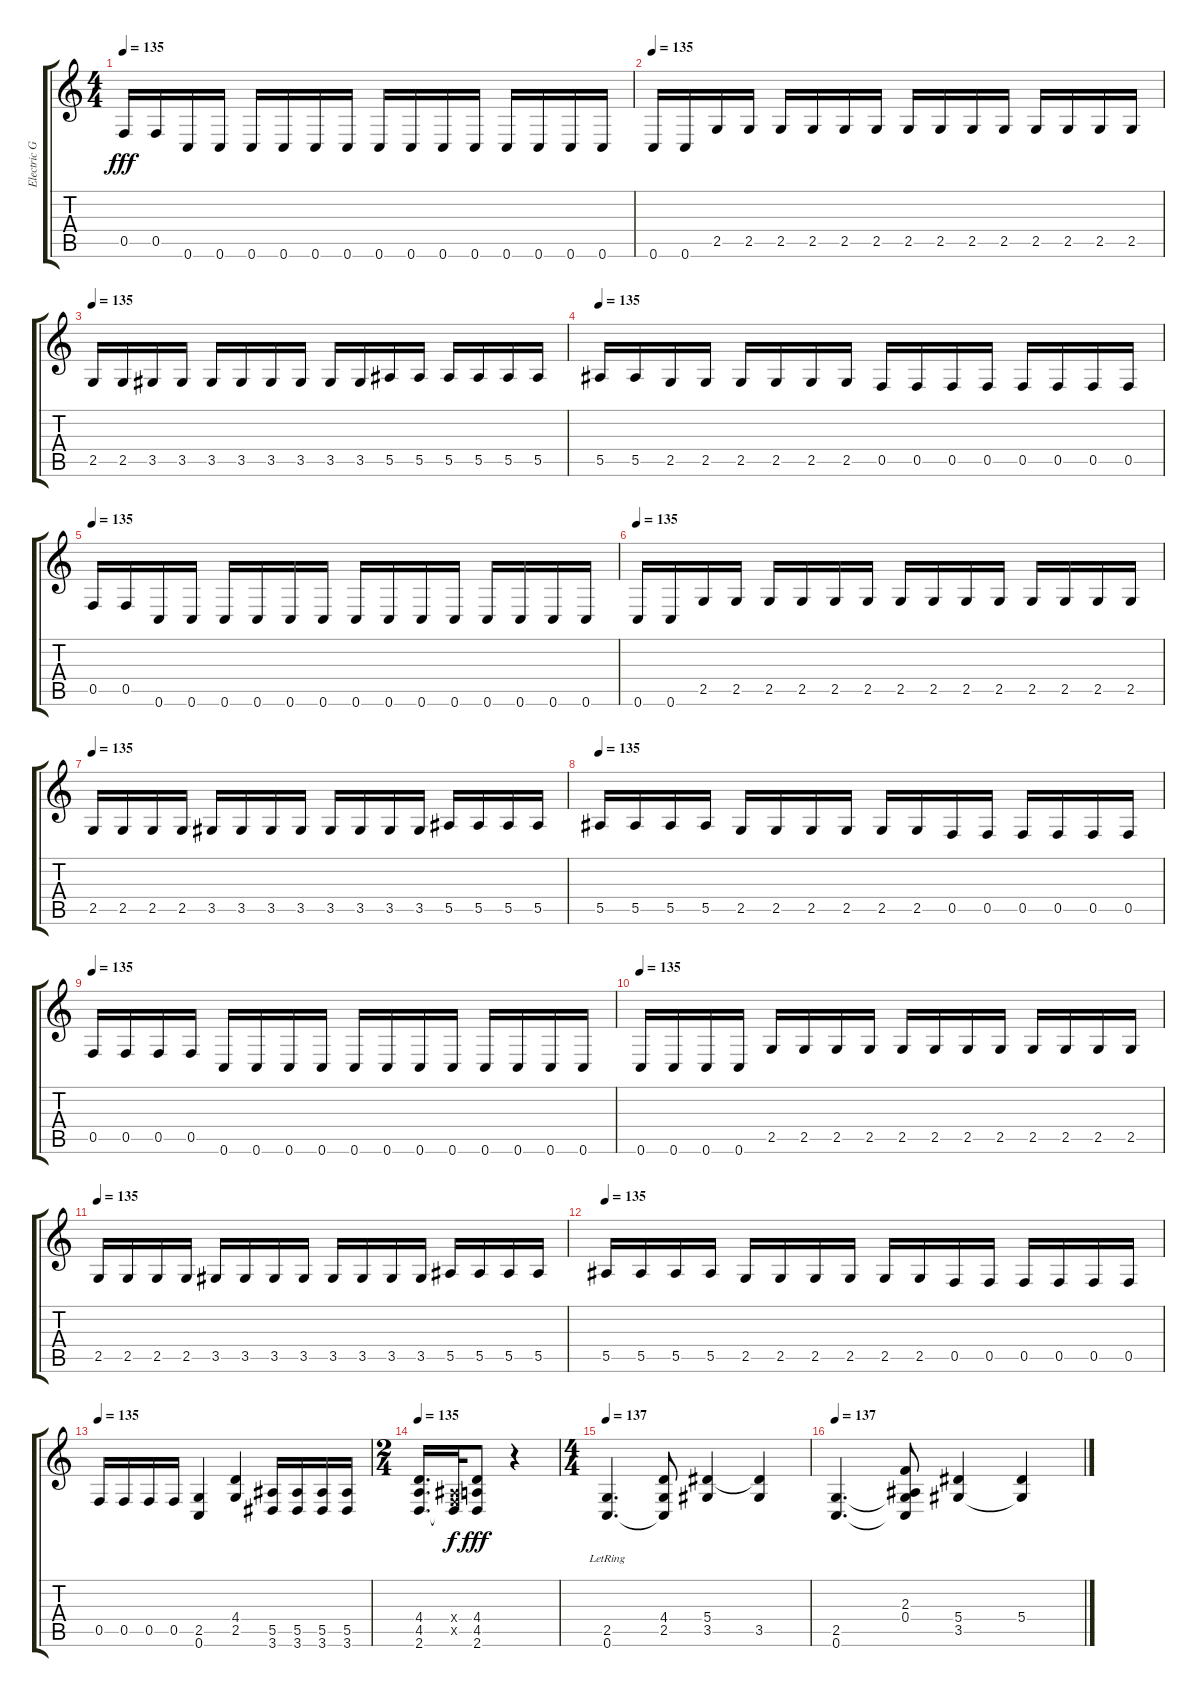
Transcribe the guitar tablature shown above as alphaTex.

\track ("Electric Guitar 2" "Electric G") {instrument distortionguitar}
\staff {score tabs}
\tuning (C4 G3 Eb3 Bb2 F2 C2) {hide}
\ts (4 4)
\tempo 135
\clef g2
\ks c
0.5.16{dy fff} 0.5.16 0.6.16 0.6.16 0.6.16 0.6.16 0.6.16 0.6.16 0.6.16 0.6.16 0.6.16 0.6.16 0.6.16 0.6.16 0.6.16 0.6.16 |
\tempo 135
0.6.16 0.6.16 2.5.16 2.5.16 2.5.16 2.5.16 2.5.16 2.5.16 2.5.16 2.5.16 2.5.16 2.5.16 2.5.16 2.5.16 2.5.16 2.5.16 |
\tempo 135
2.5.16 2.5.16 3.5.16 3.5.16 3.5.16 3.5.16 3.5.16 3.5.16 3.5.16 3.5.16 5.5.16 5.5.16 5.5.16 5.5.16 5.5.16 5.5.16 |
\tempo 135
5.5.16 5.5.16 2.5.16 2.5.16 2.5.16 2.5.16 2.5.16 2.5.16 0.5.16 0.5.16 0.5.16 0.5.16 0.5.16 0.5.16 0.5.16 0.5.16 |
\tempo 135
0.5.16 0.5.16 0.6.16 0.6.16 0.6.16 0.6.16 0.6.16 0.6.16 0.6.16 0.6.16 0.6.16 0.6.16 0.6.16 0.6.16 0.6.16 0.6.16 |
\tempo 135
0.6.16 0.6.16 2.5.16 2.5.16 2.5.16 2.5.16 2.5.16 2.5.16 2.5.16 2.5.16 2.5.16 2.5.16 2.5.16 2.5.16 2.5.16 2.5.16 |
\tempo 135
2.5.16 2.5.16 2.5.16 2.5.16 3.5.16 3.5.16 3.5.16 3.5.16 3.5.16 3.5.16 3.5.16 3.5.16 5.5.16 5.5.16 5.5.16 5.5.16 |
\tempo 135
5.5.16 5.5.16 5.5.16 5.5.16 2.5.16 2.5.16 2.5.16 2.5.16 2.5.16 2.5.16 0.5.16 0.5.16 0.5.16 0.5.16 0.5.16 0.5.16 |
\tempo 135
0.5.16 0.5.16 0.5.16 0.5.16 0.6.16 0.6.16 0.6.16 0.6.16 0.6.16 0.6.16 0.6.16 0.6.16 0.6.16 0.6.16 0.6.16 0.6.16 |
\tempo 135
0.6.16 0.6.16 0.6.16 0.6.16 2.5.16 2.5.16 2.5.16 2.5.16 2.5.16 2.5.16 2.5.16 2.5.16 2.5.16 2.5.16 2.5.16 2.5.16 |
\tempo 135
2.5.16 2.5.16 2.5.16 2.5.16 3.5.16 3.5.16 3.5.16 3.5.16 3.5.16 3.5.16 3.5.16 3.5.16 5.5.16 5.5.16 5.5.16 5.5.16 |
\tempo 135
5.5.16 5.5.16 5.5.16 5.5.16 2.5.16 2.5.16 2.5.16 2.5.16 2.5.16 2.5.16 0.5.16 0.5.16 0.5.16 0.5.16 0.5.16 0.5.16 |
\tempo 135
0.5.16 0.5.16 0.5.16 0.5.16 (2.5 0.6).4 (4.4 2.5).4 (5.5 3.6).16 (5.5 3.6).16 (5.5 3.6).16 (5.5 3.6).16 |
\ts (2 4)
\tempo 135
(4.4 4.5 2.6).16{d} (0.4{x} 0.5{x} 2.6{t}).32{dy f} (4.4 4.5 2.6).8{dy fff} r.4 |
\ts (4 4)
\tempo 137
(2.5{lr} 0.6).4{d} (4.4 2.5 0.6{t}).8 (5.4 3.5).4 (5.4{t} 3.5).4 |
\tempo 137
(2.5 0.6).4{d} (2.3 0.4 2.5{t} 0.6{t}).8 (5.4 3.5).4 (5.4 3.5{t}).4
